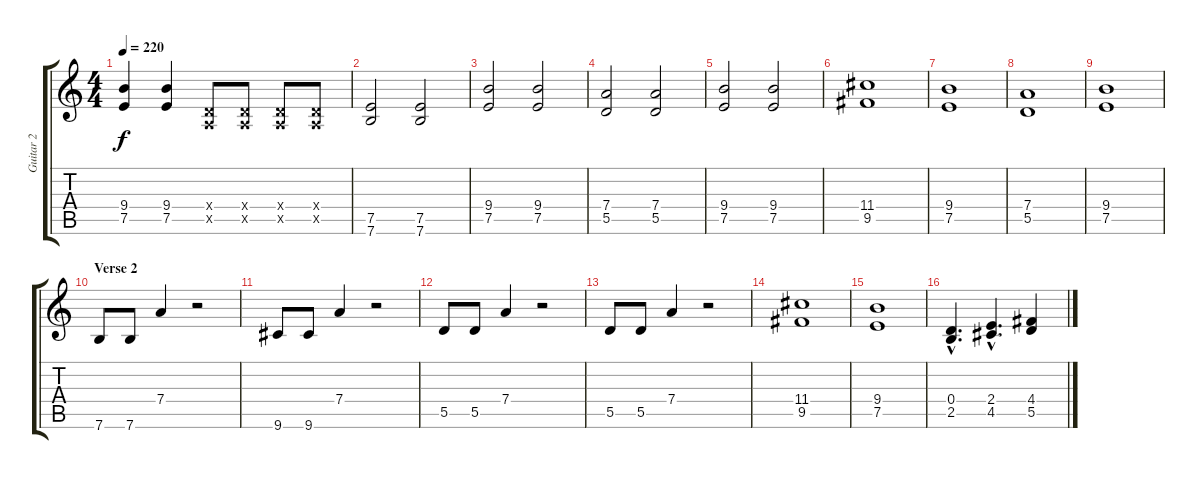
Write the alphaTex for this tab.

\track ("Guitar 2" "Guitar 2") {instrument electricguitarclean}
\staff {score tabs}
\tuning (E4 B3 G3 D3 A2 E2) {hide}
\ts (4 4)
\tempo 220
\clef g2
\ks c
(9.4 7.5).4{dy f} (9.4 7.5).4 (0.4{x} 0.5{x}).8 (0.4{x} 0.5{x}).8 (0.4{x} 0.5{x}).8 (0.4{x} 0.5{x}).8 |
(7.5 7.6).2 (7.5 7.6).2 |
(9.4 7.5).2 (9.4 7.5).2 |
(7.4 5.5).2 (7.4 5.5).2 |
(9.4 7.5).2 (9.4 7.5).2 |
(11.4 9.5).1 |
(9.4 7.5).1 |
(7.4 5.5).1 |
(9.4 7.5).1 |
\section ("" "Verse 2")
7.6.8 7.6.8 7.4.4 r.2 |
9.6.8 9.6.8 7.4.4 r.2 |
5.5.8 5.5.8 7.4.4 r.2 |
5.5.8 5.5.8 7.4.4 r.2 |
(11.4 9.5).1 |
(9.4 7.5).1 |
(0.4{hac} 2.5{hac}).4{d} (2.4{hac} 4.5{hac}).4{d} (4.4 5.5).4
